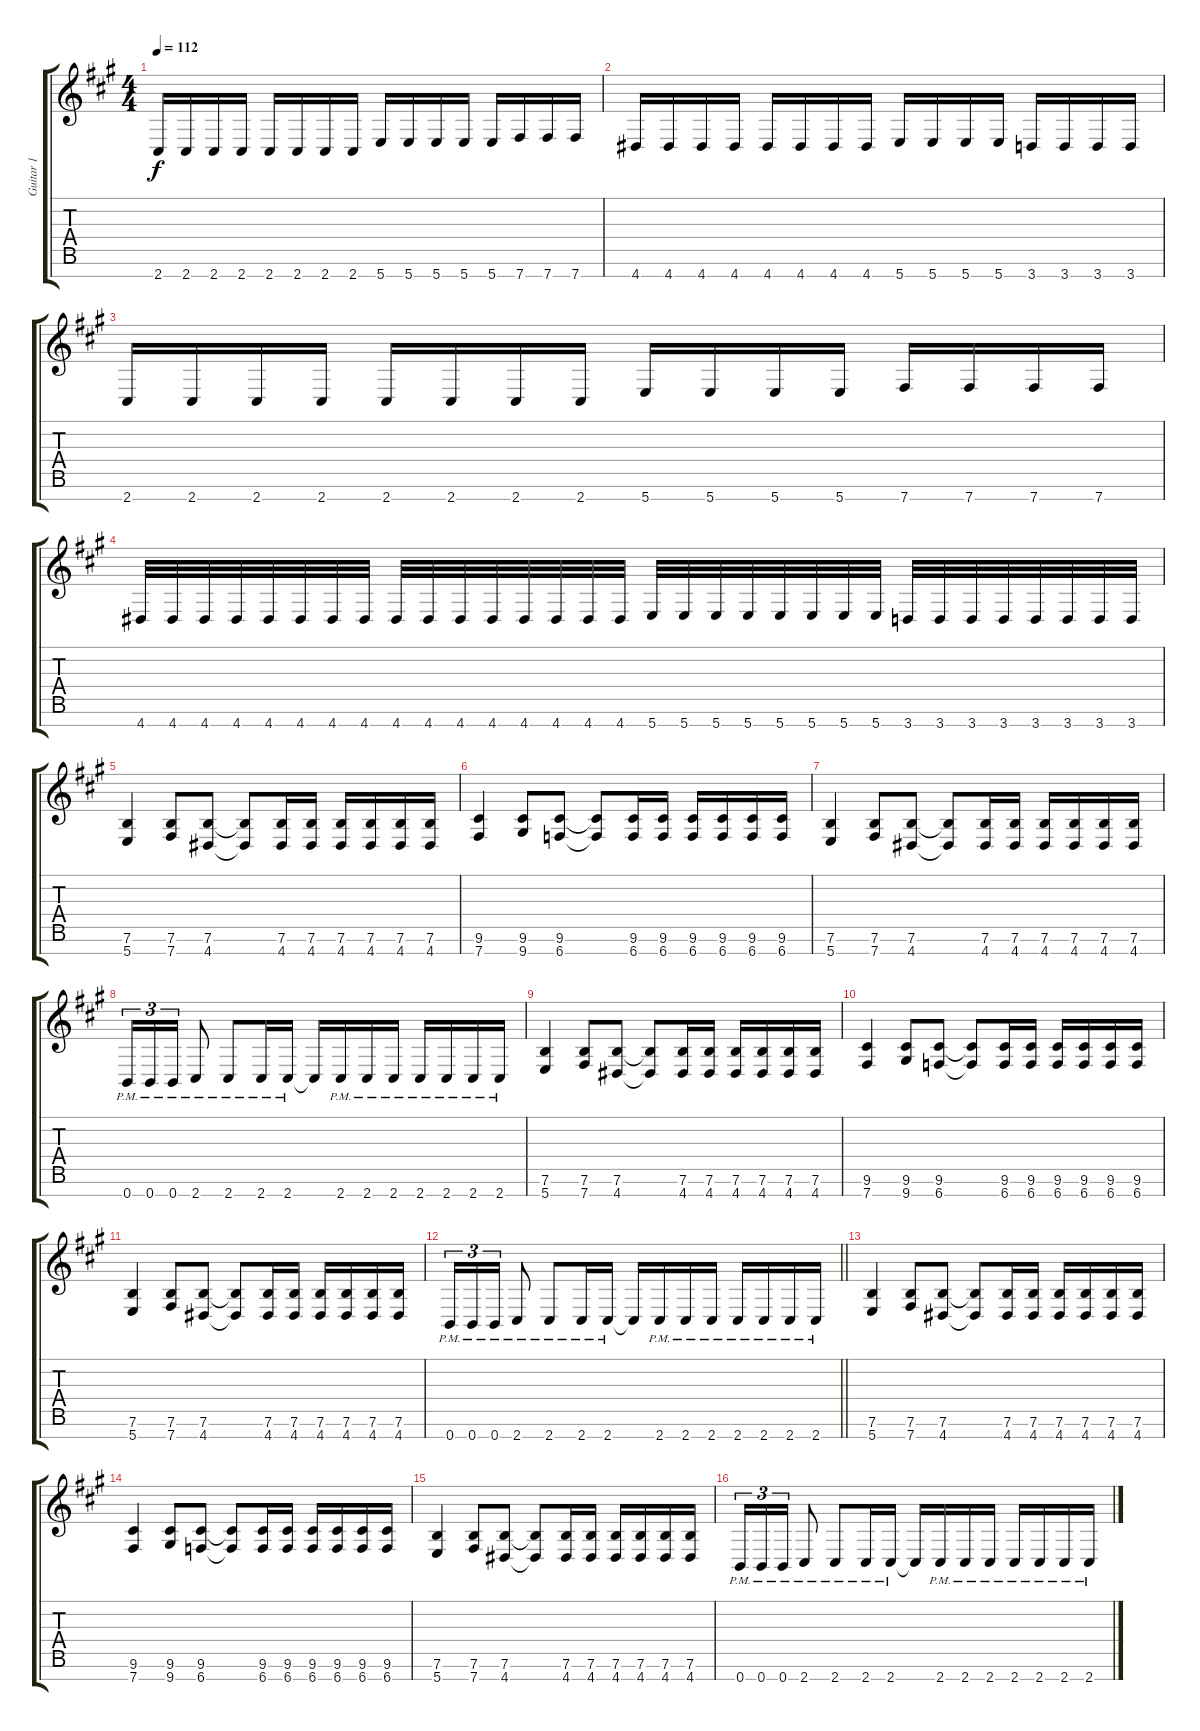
\track ("Guitar 1" "Guitar 1") {instrument distortionguitar}
\staff {score tabs}
\tuning (E4 B3 G3 D3 A2 E2 B1) {hide}
\ts (4 4)
\tempo 112
\clef g2
\ks f#minor
2.7.16{dy f} 2.7.16 2.7.16 2.7.16 2.7.16 2.7.16 2.7.16 2.7.16 5.7.16 5.7.16 5.7.16 5.7.16 5.7.16 7.7.16 7.7.16 7.7.16 |
4.7.16 4.7.16 4.7.16 4.7.16 4.7.16 4.7.16 4.7.16 4.7.16 5.7.16 5.7.16 5.7.16 5.7.16 3.7.16 3.7.16 3.7.16 3.7.16 |
2.7.16 2.7.16 2.7.16 2.7.16 2.7.16 2.7.16 2.7.16 2.7.16 5.7.16 5.7.16 5.7.16 5.7.16 7.7.16 7.7.16 7.7.16 7.7.16 |
4.7.32 4.7.32 4.7.32 4.7.32 4.7.32 4.7.32 4.7.32 4.7.32 4.7.32 4.7.32 4.7.32 4.7.32 4.7.32 4.7.32 4.7.32 4.7.32 5.7.32 5.7.32 5.7.32 5.7.32 5.7.32 5.7.32 5.7.32 5.7.32 3.7.32 3.7.32 3.7.32 3.7.32 3.7.32 3.7.32 3.7.32 3.7.32 |
(7.6 5.7).4 (7.6 7.7).8 (7.6 4.7).8 (7.6{t} 4.7{t}).8 (7.6 4.7).16 (7.6 4.7).16 (7.6 4.7).16 (7.6 4.7).16 (7.6 4.7).16 (7.6 4.7).16 |
(9.6 7.7).4 (9.6 9.7).8 (9.6 6.7).8 (9.6{t} 6.7{t}).8 (9.6 6.7).16 (9.6 6.7).16 (9.6 6.7).16 (9.6 6.7).16 (9.6 6.7).16 (9.6 6.7).16 |
(7.6 5.7).4 (7.6 7.7).8 (7.6 4.7).8 (7.6{t} 4.7{t}).8 (7.6 4.7).16 (7.6 4.7).16 (7.6 4.7).16 (7.6 4.7).16 (7.6 4.7).16 (7.6 4.7).16 |
0.7{pm}.16{tu (3 2)} 0.7{pm}.16{tu (3 2)} 0.7{pm}.16{tu (3 2)} 2.7{pm}.8 2.7{pm}.8 2.7{pm}.16 2.7{pm}.16 2.7{t}.16 2.7{pm}.16 2.7{pm}.16 2.7{pm}.16 2.7{pm}.16 2.7{pm}.16 2.7{pm}.16 2.7{pm}.16 |
(7.6 5.7).4 (7.6 7.7).8 (7.6 4.7).8 (7.6{t} 4.7{t}).8 (7.6 4.7).16 (7.6 4.7).16 (7.6 4.7).16 (7.6 4.7).16 (7.6 4.7).16 (7.6 4.7).16 |
(9.6 7.7).4 (9.6 9.7).8 (9.6 6.7).8 (9.6{t} 6.7{t}).8 (9.6 6.7).16 (9.6 6.7).16 (9.6 6.7).16 (9.6 6.7).16 (9.6 6.7).16 (9.6 6.7).16 |
(7.6 5.7).4 (7.6 7.7).8 (7.6 4.7).8 (7.6{t} 4.7{t}).8 (7.6 4.7).16 (7.6 4.7).16 (7.6 4.7).16 (7.6 4.7).16 (7.6 4.7).16 (7.6 4.7).16 |
\barLineRight lightlight
0.7{pm}.16{tu (3 2)} 0.7{pm}.16{tu (3 2)} 0.7{pm}.16{tu (3 2)} 2.7{pm}.8 2.7{pm}.8 2.7{pm}.16 2.7{pm}.16 2.7{t}.16 2.7{pm}.16 2.7{pm}.16 2.7{pm}.16 2.7{pm}.16 2.7{pm}.16 2.7{pm}.16 2.7{pm}.16 |
(7.6 5.7).4 (7.6 7.7).8 (7.6 4.7).8 (7.6{t} 4.7{t}).8 (7.6 4.7).16 (7.6 4.7).16 (7.6 4.7).16 (7.6 4.7).16 (7.6 4.7).16 (7.6 4.7).16 |
(9.6 7.7).4 (9.6 9.7).8 (9.6 6.7).8 (9.6{t} 6.7{t}).8 (9.6 6.7).16 (9.6 6.7).16 (9.6 6.7).16 (9.6 6.7).16 (9.6 6.7).16 (9.6 6.7).16 |
(7.6 5.7).4 (7.6 7.7).8 (7.6 4.7).8 (7.6{t} 4.7{t}).8 (7.6 4.7).16 (7.6 4.7).16 (7.6 4.7).16 (7.6 4.7).16 (7.6 4.7).16 (7.6 4.7).16 |
0.7{pm}.16{tu (3 2)} 0.7{pm}.16{tu (3 2)} 0.7{pm}.16{tu (3 2)} 2.7{pm}.8 2.7{pm}.8 2.7{pm}.16 2.7{pm}.16 2.7{t}.16 2.7{pm}.16 2.7{pm}.16 2.7{pm}.16 2.7{pm}.16 2.7{pm}.16 2.7{pm}.16 2.7{pm}.16
